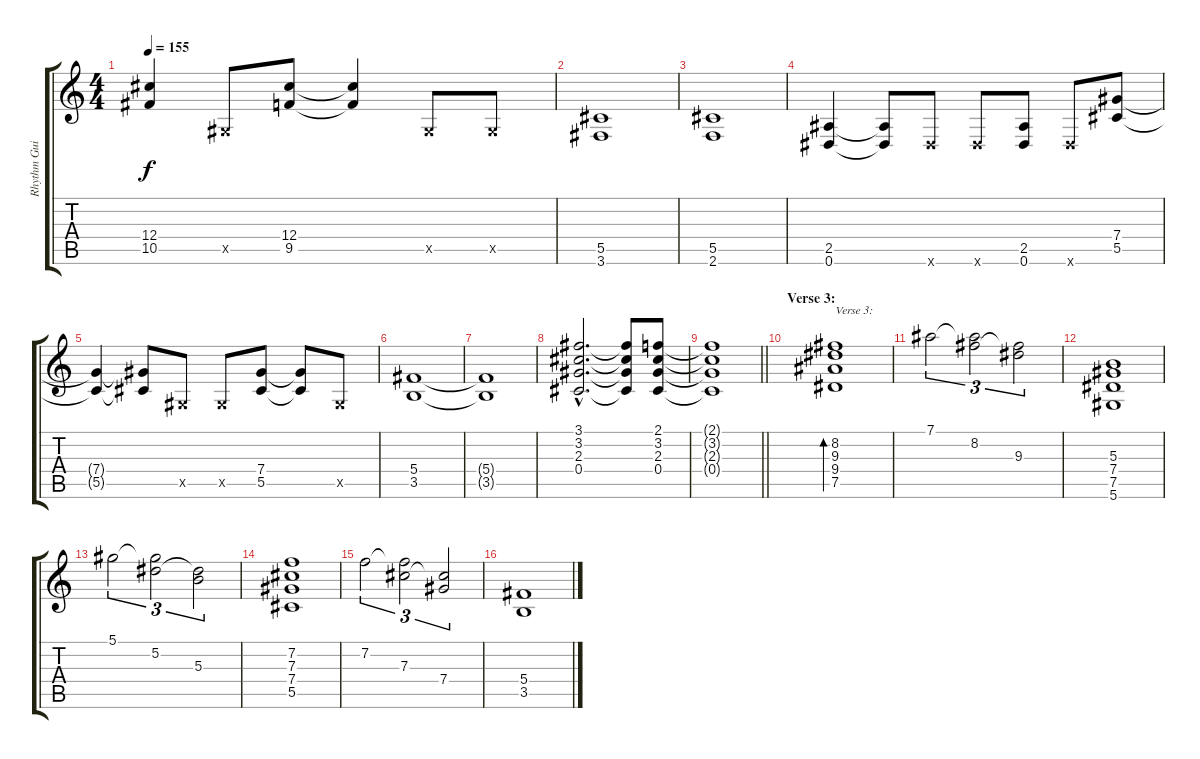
\track ("Rhythm Guitar" "Rhythm Gui") {instrument distortionguitar}
\staff {score tabs}
\tuning (Eb4 Bb3 Gb3 Db3 Ab2 Eb2) {hide}
\ts (4 4)
\tempo 155
\clef g2
\ks c
(12.4 10.5).4{dy f} 0.5{x}.8 (12.4 9.5).8 (12.4{t} 9.5{t}).4 0.5{x}.8 0.5{x}.8 |
(5.5 3.6).1 |
(5.5 2.6).1 |
(2.5 0.6).4 (2.5{t} 0.6{t}).8 0.6{x}.8 0.6{x}.8 (2.5 0.6).8 0.6{x}.8 (7.4 5.5).8 |
(7.4{t} 5.5{t}).4 (7.4{t} 5.5{t}).8 0.5{x}.8 0.5{x}.8 (7.4 5.5).8 (7.4{t} 5.5{t}).8 0.5{x}.8 |
(5.4 3.5).1 |
(5.4{t} 3.5{t}).1 |
(3.1{hac} 3.2{hac} 2.3{hac} 0.4{hac}).2{d} (3.1{t} 3.2{t} 2.3{t} 0.4{t}).8 (2.1 3.2 2.3 0.4).8 |
\barLineRight lightlight
(2.1{t} 3.2{t} 2.3{t} 0.4{t}).1 |
\section ("" "Verse 3:")
(8.2 9.3 9.4 7.5).1{bd 120 txt "Verse 3:"} |
7.1.2{tu (3 2)} (7.1{t} 8.2).2{tu (3 2)} (8.2{t} 9.3).2{tu (3 2)} |
(5.3 7.4 7.5 5.6).1 |
5.1.2{tu (3 2)} (5.1{t} 5.2).2{tu (3 2)} (5.2{t} 5.3).2{tu (3 2)} |
(7.2 7.3 7.4 5.5).1 |
7.2.2{tu (3 2)} (7.2{t} 7.3).2{tu (3 2)} (7.3{t} 7.4).2{tu (3 2)} |
(5.4 3.5).1
